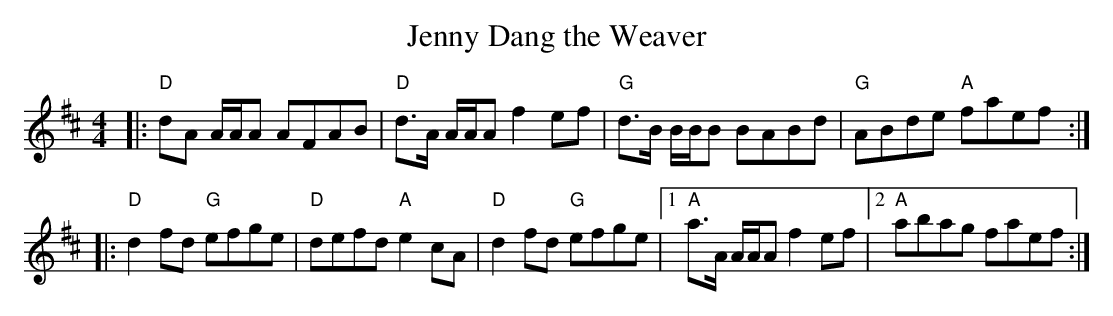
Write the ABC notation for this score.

X:1
T: Jenny Dang the Weaver
K: D
M: 4/4
L: 1/8
|:"D"dA A/A/A AFAB|"D"d>A A/A/A f2 ef|"G"d>B B/B/B BABd|"G"ABde "A"faef :|
|: "D"d2 fd "G"efge|"D"defd "A"e2 cA|"D"d2 fd "G"efge|1 "A"a>A A/A/A f2 ef |2 "A"abag faef:|
